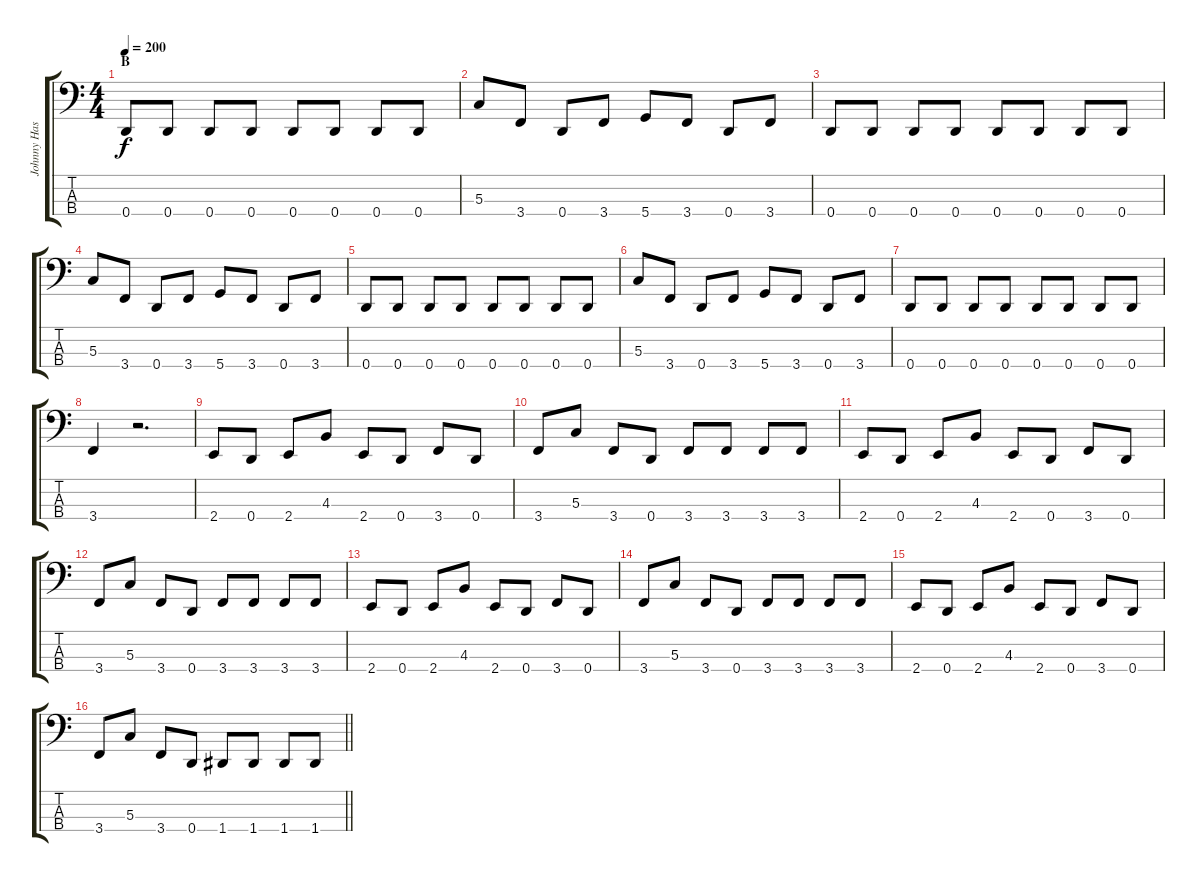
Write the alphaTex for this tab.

\track ("Johnny Hass" "Johnny Has") {instrument electricbassfinger}
\staff {score tabs}
\tuning (F2 C2 G1 D1) {hide}
\ts (4 4)
\section ("" "B")
\tempo 200
\clef f4
\ks c
0.4.8{dy f} 0.4.8 0.4.8 0.4.8 0.4.8 0.4.8 0.4.8 0.4.8 |
5.3.8 3.4.8 0.4.8 3.4.8 5.4.8 3.4.8 0.4.8 3.4.8 |
0.4.8 0.4.8 0.4.8 0.4.8 0.4.8 0.4.8 0.4.8 0.4.8 |
5.3.8 3.4.8 0.4.8 3.4.8 5.4.8 3.4.8 0.4.8 3.4.8 |
0.4.8 0.4.8 0.4.8 0.4.8 0.4.8 0.4.8 0.4.8 0.4.8 |
5.3.8 3.4.8 0.4.8 3.4.8 5.4.8 3.4.8 0.4.8 3.4.8 |
0.4.8 0.4.8 0.4.8 0.4.8 0.4.8 0.4.8 0.4.8 0.4.8 |
3.4.4 r.2{d} |
2.4.8 0.4.8 2.4.8 4.3.8 2.4.8 0.4.8 3.4.8 0.4.8 |
3.4.8 5.3.8 3.4.8 0.4.8 3.4.8 3.4.8 3.4.8 3.4.8 |
2.4.8 0.4.8 2.4.8 4.3.8 2.4.8 0.4.8 3.4.8 0.4.8 |
3.4.8 5.3.8 3.4.8 0.4.8 3.4.8 3.4.8 3.4.8 3.4.8 |
2.4.8 0.4.8 2.4.8 4.3.8 2.4.8 0.4.8 3.4.8 0.4.8 |
3.4.8 5.3.8 3.4.8 0.4.8 3.4.8 3.4.8 3.4.8 3.4.8 |
2.4.8 0.4.8 2.4.8 4.3.8 2.4.8 0.4.8 3.4.8 0.4.8 |
\barLineRight lightlight
3.4.8 5.3.8 3.4.8 0.4.8 1.4.8 1.4.8 1.4.8 1.4.8
